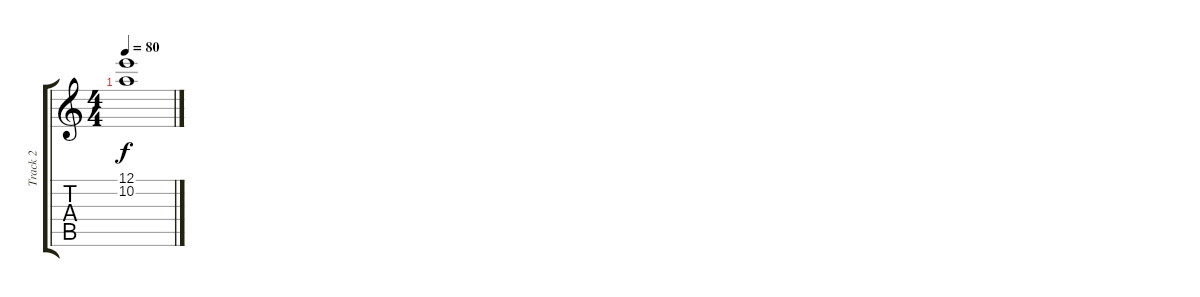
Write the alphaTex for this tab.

\track ("Track 2" "Track 2") {instrument acousticguitarsteel}
\staff {score tabs}
\tuning (E4 B3 G3 D3 A2 E2) {hide}
\ts (4 4)
\tempo 80
\clef g2
\ks c
(12.1{t} 10.2{t}).1{dy f}
